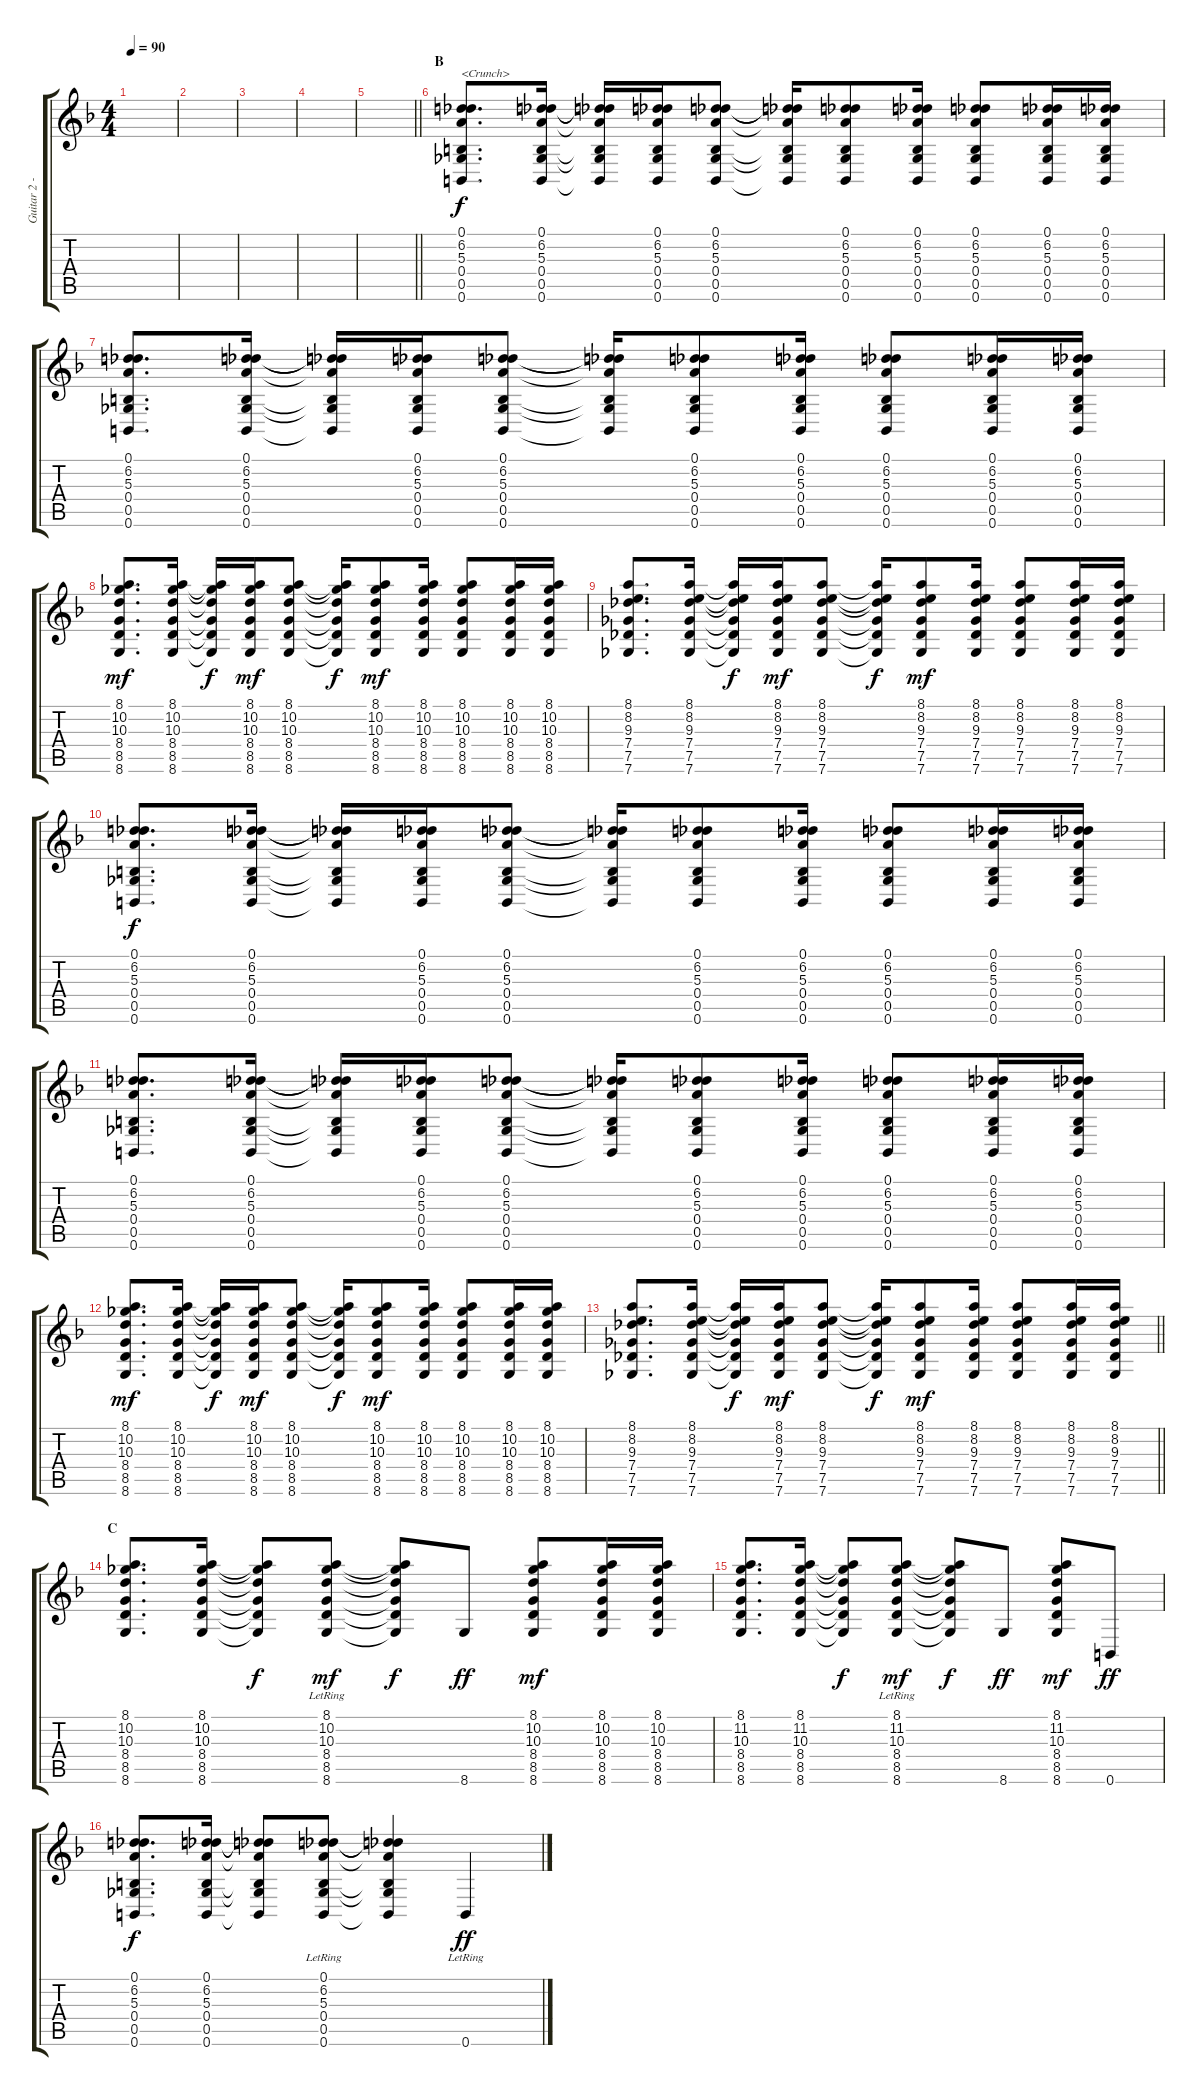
\track ("Guitar 2 - Uruha" "Guitar 2 -") {instrument distortionguitar}
\staff {score tabs}
\tuning (Db4 Ab3 E3 B2 Gb2 B1) {hide}
\ts (4 4)
\tempo 90
\clef g2
\ks f
|
|
|
|
\barLineRight lightlight
|
\section ("" "B")
(0.1 6.2 5.3 0.4 0.5 0.6).8{d txt "<Crunch>"} (0.1 6.2 5.3 0.4 0.5 0.6).16 (0.1{t} 6.2{t} 5.3{t} 0.4{t} 0.5{t} 0.6{t}).16 (0.1 6.2 5.3 0.4 0.5 0.6).16 (0.1 6.2 5.3 0.4 0.5 0.6).8 (0.1{t} 6.2{t} 5.3{t} 0.4{t} 0.5{t} 0.6{t}).16 (0.1 6.2 5.3 0.4 0.5 0.6).8 (0.1 6.2 5.3 0.4 0.5 0.6).16 (0.1 6.2 5.3 0.4 0.5 0.6).8 (0.1 6.2 5.3 0.4 0.5 0.6).16 (0.1 6.2 5.3 0.4 0.5 0.6).16 |
(0.1 6.2 5.3 0.4 0.5 0.6).8{d} (0.1 6.2 5.3 0.4 0.5 0.6).16 (0.1{t} 6.2{t} 5.3{t} 0.4{t} 0.5{t} 0.6{t}).16 (0.1 6.2 5.3 0.4 0.5 0.6).16 (0.1 6.2 5.3 0.4 0.5 0.6).8 (0.1{t} 6.2{t} 5.3{t} 0.4{t} 0.5{t} 0.6{t}).16 (0.1 6.2 5.3 0.4 0.5 0.6).8 (0.1 6.2 5.3 0.4 0.5 0.6).16 (0.1 6.2 5.3 0.4 0.5 0.6).8 (0.1 6.2 5.3 0.4 0.5 0.6).16 (0.1 6.2 5.3 0.4 0.5 0.6).16 |
(8.1 10.2 10.3 8.4 8.5 8.6).8{d dy mf} (8.1 10.2 10.3 8.4 8.5 8.6).16 (8.1{t} 10.2{t} 10.3{t} 8.4{t} 8.5{t} 8.6{t}).16{dy f} (8.1 10.2 10.3 8.4 8.5 8.6).16{dy mf} (8.1 10.2 10.3 8.4 8.5 8.6).8 (8.1{t} 10.2{t} 10.3{t} 8.4{t} 8.5{t} 8.6{t}).16{dy f} (8.1 10.2 10.3 8.4 8.5 8.6).8{dy mf} (8.1 10.2 10.3 8.4 8.5 8.6).16 (8.1 10.2 10.3 8.4 8.5 8.6).8 (8.1 10.2 10.3 8.4 8.5 8.6).16 (8.1 10.2 10.3 8.4 8.5 8.6).16 |
(8.1 8.2 9.3 7.4 7.5 7.6).8{d} (8.1 8.2 9.3 7.4 7.5 7.6).16 (8.1{t} 8.2{t} 9.3{t} 7.4{t} 7.5{t} 7.6{t}).16{dy f} (8.1 8.2 9.3 7.4 7.5 7.6).16{dy mf} (8.1 8.2 9.3 7.4 7.5 7.6).8 (8.1{t} 8.2{t} 9.3{t} 7.4{t} 7.5{t} 7.6{t}).16{dy f} (8.1 8.2 9.3 7.4 7.5 7.6).8{dy mf} (8.1 8.2 9.3 7.4 7.5 7.6).16 (8.1 8.2 9.3 7.4 7.5 7.6).8 (8.1 8.2 9.3 7.4 7.5 7.6).16 (8.1 8.2 9.3 7.4 7.5 7.6).16 |
(0.1 6.2 5.3 0.4 0.5 0.6).8{d dy f} (0.1 6.2 5.3 0.4 0.5 0.6).16 (0.1{t} 6.2{t} 5.3{t} 0.4{t} 0.5{t} 0.6{t}).16 (0.1 6.2 5.3 0.4 0.5 0.6).16 (0.1 6.2 5.3 0.4 0.5 0.6).8 (0.1{t} 6.2{t} 5.3{t} 0.4{t} 0.5{t} 0.6{t}).16 (0.1 6.2 5.3 0.4 0.5 0.6).8 (0.1 6.2 5.3 0.4 0.5 0.6).16 (0.1 6.2 5.3 0.4 0.5 0.6).8 (0.1 6.2 5.3 0.4 0.5 0.6).16 (0.1 6.2 5.3 0.4 0.5 0.6).16 |
(0.1 6.2 5.3 0.4 0.5 0.6).8{d} (0.1 6.2 5.3 0.4 0.5 0.6).16 (0.1{t} 6.2{t} 5.3{t} 0.4{t} 0.5{t} 0.6{t}).16 (0.1 6.2 5.3 0.4 0.5 0.6).16 (0.1 6.2 5.3 0.4 0.5 0.6).8 (0.1{t} 6.2{t} 5.3{t} 0.4{t} 0.5{t} 0.6{t}).16 (0.1 6.2 5.3 0.4 0.5 0.6).8 (0.1 6.2 5.3 0.4 0.5 0.6).16 (0.1 6.2 5.3 0.4 0.5 0.6).8 (0.1 6.2 5.3 0.4 0.5 0.6).16 (0.1 6.2 5.3 0.4 0.5 0.6).16 |
(8.1 10.2 10.3 8.4 8.5 8.6).8{d dy mf} (8.1 10.2 10.3 8.4 8.5 8.6).16 (8.1{t} 10.2{t} 10.3{t} 8.4{t} 8.5{t} 8.6{t}).16{dy f} (8.1 10.2 10.3 8.4 8.5 8.6).16{dy mf} (8.1 10.2 10.3 8.4 8.5 8.6).8 (8.1{t} 10.2{t} 10.3{t} 8.4{t} 8.5{t} 8.6{t}).16{dy f} (8.1 10.2 10.3 8.4 8.5 8.6).8{dy mf} (8.1 10.2 10.3 8.4 8.5 8.6).16 (8.1 10.2 10.3 8.4 8.5 8.6).8 (8.1 10.2 10.3 8.4 8.5 8.6).16 (8.1 10.2 10.3 8.4 8.5 8.6).16 |
\barLineRight lightlight
(8.1 8.2 9.3 7.4 7.5 7.6).8{d} (8.1 8.2 9.3 7.4 7.5 7.6).16 (8.1{t} 8.2{t} 9.3{t} 7.4{t} 7.5{t} 7.6{t}).16{dy f} (8.1 8.2 9.3 7.4 7.5 7.6).16{dy mf} (8.1 8.2 9.3 7.4 7.5 7.6).8 (8.1{t} 8.2{t} 9.3{t} 7.4{t} 7.5{t} 7.6{t}).16{dy f} (8.1 8.2 9.3 7.4 7.5 7.6).8{dy mf} (8.1 8.2 9.3 7.4 7.5 7.6).16 (8.1 8.2 9.3 7.4 7.5 7.6).8 (8.1 8.2 9.3 7.4 7.5 7.6).16 (8.1 8.2 9.3 7.4 7.5 7.6).16 |
\section ("" "C")
(8.1 10.2 10.3 8.4 8.5 8.6).8{d} (8.1 10.2 10.3 8.4 8.5 8.6).16 (8.1{t} 10.2{t} 10.3{t} 8.4{t} 8.5{t} 8.6{t}).8{dy f} (8.1{lr} 10.2{lr} 10.3{lr} 8.4{lr} 8.5{lr} 8.6{lr}).8{dy mf} (8.1{t} 10.2{t} 10.3{t} 8.4{t} 8.5{t} 8.6{t}).8{dy f} 8.6.8{dy ff} (8.1 10.2 10.3 8.4 8.5 8.6).8{dy mf} (8.1 10.2 10.3 8.4 8.5 8.6).16 (8.1 10.2 10.3 8.4 8.5 8.6).16 |
(8.1 11.2 10.3 8.4 8.5 8.6).8{d} (8.1 11.2 10.3 8.4 8.5 8.6).16 (8.1{t} 11.2{t} 10.3{t} 8.4{t} 8.5{t} 8.6{t}).8{dy f} (8.1{lr} 11.2{lr} 10.3{lr} 8.4{lr} 8.5{lr} 8.6{lr}).8{dy mf} (8.1{t} 11.2{t} 10.3{t} 8.4{t} 8.5{t} 8.6{t}).8{dy f} 8.6.8{dy ff} (8.1 11.2 10.3 8.4 8.5 8.6).8{dy mf} 0.6.8{dy ff} |
(0.1 6.2 5.3 0.4 0.5 0.6).8{d dy f} (0.1 6.2 5.3 0.4 0.5 0.6).16 (0.1{t} 6.2{t} 5.3{t} 0.4{t} 0.5{t} 0.6{t}).8 (0.1{lr} 6.2{lr} 5.3{lr} 0.4{lr} 0.5{lr} 0.6{lr}).8 (0.1{t} 6.2{t} 5.3{t} 0.4{t} 0.5{t} 0.6{t}).4 0.6{lr}.4{dy ff}
